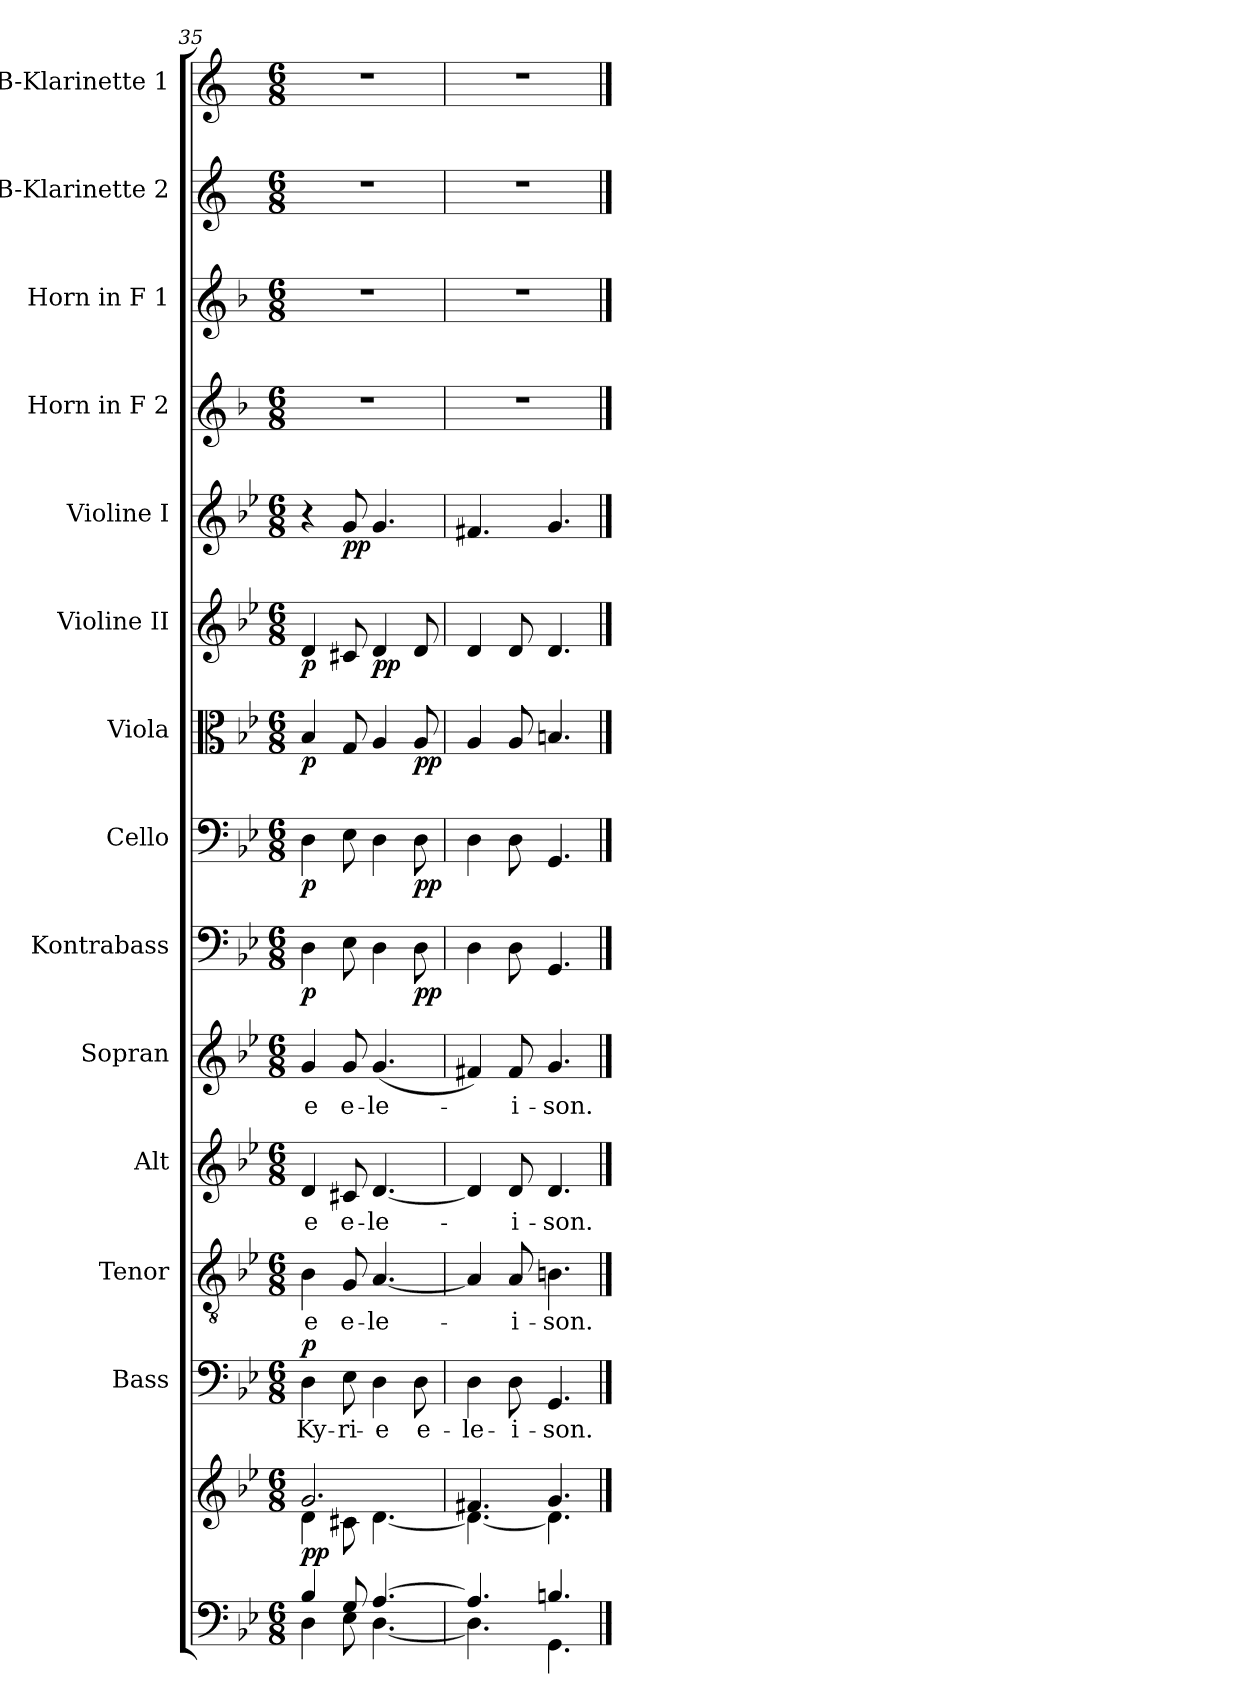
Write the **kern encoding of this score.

**kern	**kern	**dynam	**kern	**text	**dynam	**kern	**text	**kern	**text	**kern	**text	**kern	**dynam	**kern	**dynam	**kern	**dynam	**kern	**dynam	**kern	**dynam	**kern	**kern	**kern	**kern
*part14	*part14	*part14	*part13	*part13	*part13	*part12	*part12	*part11	*part11	*part10	*part10	*part9	*part9	*part8	*part8	*part7	*part7	*part6	*part6	*part5	*part5	*part4	*part3	*part2	*part1
*staff15	*staff14	*staff14/15	*staff13	*staff13	*staff13	*staff12	*staff12	*staff11	*staff11	*staff10	*staff10	*staff9	*staff9	*staff8	*staff8	*staff7	*staff7	*staff6	*staff6	*staff5	*staff5	*staff4	*staff3	*staff2	*staff1
*	*	*	*I"Bass	*	*	*I"Tenor	*	*I"Alt	*	*I"Sopran	*	*I"Kontrabass	*	*I"Cello	*	*I"Viola	*	*I"Violine II	*	*I"Violine I	*	*I"Horn in F 2	*I"Horn in F 1	*I"B-Klarinette 2	*I"B-Klarinette 1
*	*	*	*I'B.	*	*	*I'T.	*	*I'A.	*	*I'S.	*	*I'Kb.	*	*	*	*I'Vla.	*	*I'Vl. II	*	*I'Vl. I	*	*	*	*I'B Kl. 2	*I'B Kl. 1
*clefF4	*clefG2	*	*clefF4	*	*	*clefGv2	*	*clefG2	*	*clefG2	*	*clefF4	*	*clefF4	*	*clefC3	*	*clefG2	*	*clefG2	*	*clefG2	*clefG2	*clefG2	*clefG2
*	*	*	*	*	*	*	*	*	*	*	*	*ITrd7c12	*	*	*	*	*	*	*	*	*	*ITrd4c7	*ITrd4c7	*ITrd1c2	*ITrd1c2
*k[b-e-]	*k[b-e-]	*	*k[b-e-]	*	*	*k[b-e-]	*	*k[b-e-]	*	*k[b-e-]	*	*k[b-e-]	*	*k[b-e-]	*	*k[b-e-]	*	*k[b-e-]	*	*k[b-e-]	*	*k[b-e-]	*k[b-e-]	*k[b-e-]	*k[b-e-]
*B-:	*B-:	*	*B-:	*	*	*B-:	*	*B-:	*	*B-:	*	*B-:	*	*B-:	*	*B-:	*	*B-:	*	*B-:	*	*B-:	*B-:	*B-:	*B-:
*M6/8	*M6/8	*	*M6/8	*	*	*M6/8	*	*M6/8	*	*M6/8	*	*M6/8	*	*M6/8	*	*M6/8	*	*M6/8	*	*M6/8	*	*M6/8	*M6/8	*M6/8	*M6/8
=35	=35	=35	=35	=35	=35	=35	=35	=35	=35	=35	=35	=35	=35	=35	=35	=35	=35	=35	=35	=35	=35	=35	=35	=35	=35
*^	*^	*	*	*	*	*	*	*	*	*	*	*	*	*	*	*	*	*	*	*	*	*	*	*	*
!	!	!	!	!LO:DY:b	!	!LO:LY:b	!LO:DY:a	!	!LO:LY:b	!	!LO:LY:b	!	!LO:LY:b	!	!LO:DY:b	!	!LO:DY:b	!	!LO:DY:b	!	!LO:DY:b	!	!	!	!	!	!
4B-/	4D\	2.g/	4d\	pp	4D\	Ky-	p	4B-\	-e	4d/	-e	4g/	-e	4DD\	p	4D\	p	4B-/	p	4d/	p	4r	.	2.r	2.r	2.r	2.r
!	!	!	!	!	!	!LO:LY:b	!	!	!LO:LY:b	!	!LO:LY:b	!	!LO:LY:b	!	!	!	!	!	!	!	!	!	!LO:DY:b	!	!	!	!
8G/	8E-\	.	8c#X\	.	8E-\	-ri-	.	8G/	e-	8c#X/	e-	8g/	e-	8EE-\	.	8E-\	.	8G/	.	8c#X/	.	8g/	pp	.	.	.	.
!	!	!	!	!	!	!LO:LY:b	!	!	!LO:LY:b	!	!LO:LY:b	!	!LO:LY:b	!	!	!	!	!	!	!	!LO:DY:b	!	!	!	!	!	!
[>4.A/	[<4.D\	.	[<4.d\	.	4D\	-e	.	[4.A/	-le-	[4.d/	-le-	(<4.g/	-le-	4DD\	.	4D\	.	4A/	.	4d/	pp	4.g/	.	.	.	.	.
!	!	!	!	!	!	!LO:LY:b	!	!	!	!	!	!	!	!	!LO:DY:b	!	!LO:DY:b	!	!LO:DY:b	!	!	!	!	!	!	!	!
.	.	.	.	.	8D\	e-	.	.	.	.	.	.	.	8DD\	pp	8D\	pp	8A/	pp	8d/	.	.	.	.	.	.	.
=36	=36	=36	=36	=36	=36	=36	=36	=36	=36	=36	=36	=36	=36	=36	=36	=36	=36	=36	=36	=36	=36	=36	=36	=36	=36	=36	=36
!	!	!	!	!	!	!LO:LY:b	!	!	!	!	!	!	!	!	!	!	!	!	!	!	!	!	!	!	!	!	!
4.A/]	4.D\]	4.f#X/	4.d\_	.	4D\	-le-	.	4A/]	.	4d/]	.	4f#X/)	.	4DD\	.	4D\	.	4A/	.	4d/	.	4.f#X/	.	2.r	2.r	2.r	2.r
!	!	!	!	!	!	!LO:LY:b	!	!	!LO:LY:b	!	!LO:LY:b	!	!LO:LY:b	!	!	!	!	!	!	!	!	!	!	!	!	!	!
.	.	.	.	.	8D\	-i-	.	8A/	-i-	8d/	-i-	8f#/	-i-	8DD\	.	8D\	.	8A/	.	8d/	.	.	.	.	.	.	.
!	!	!	!	!	!	!LO:LY:b	!	!	!LO:LY:b	!	!LO:LY:b	!	!LO:LY:b	!	!	!	!	!	!	!	!	!	!	!	!	!	!
4.Bn/	4.GG\	4.g/	4.d\]	.	4.GG/	-son.	.	4.Bn\	-son.	4.d/	-son.	4.g/	-son.	4.GGG/	.	4.GG/	.	4.Bn/	.	4.d/	.	4.g/	.	.	.	.	.
*v	*v	*	*	*	*	*	*	*	*	*	*	*	*	*	*	*	*	*	*	*	*	*	*	*	*	*	*
*	*v	*v	*	*	*	*	*	*	*	*	*	*	*	*	*	*	*	*	*	*	*	*	*	*	*	*
==	==	==	==	==	==	==	==	==	==	==	==	==	==	==	==	==	==	==	==	==	==	==	==	==	==
*-	*-	*-	*-	*-	*-	*-	*-	*-	*-	*-	*-	*-	*-	*-	*-	*-	*-	*-	*-	*-	*-	*-	*-	*-	*-
